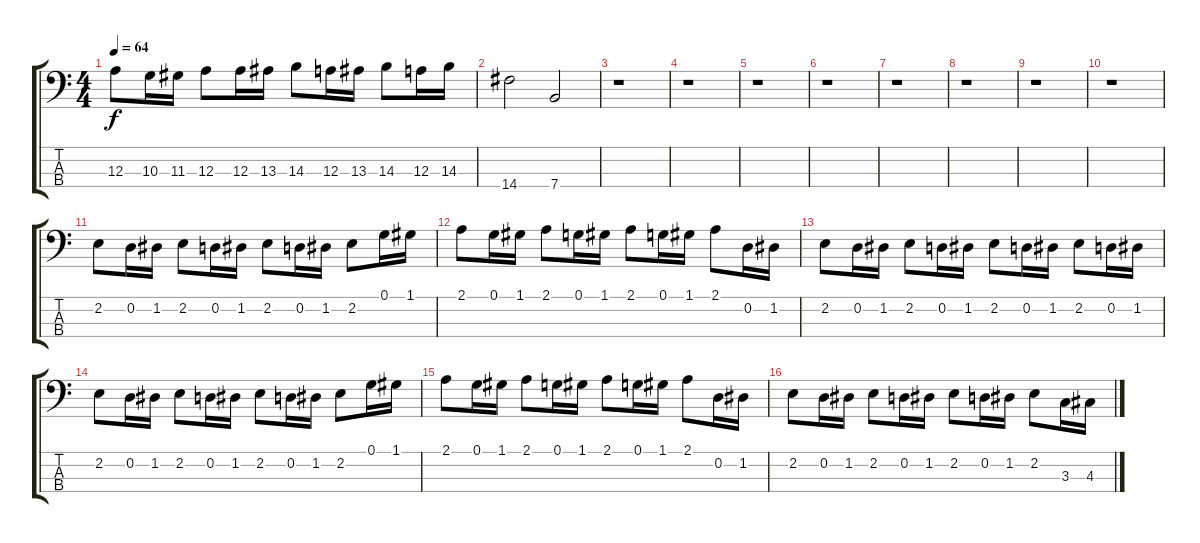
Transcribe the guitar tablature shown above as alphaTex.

\track "" {instrument slapbass2}
\staff {score tabs}
\tuning (G2 D2 A1 E1) {hide}
\ts (4 4)
\tempo 64
\clef f4
\ks c
12.3.8{dy f} 10.3.16 11.3.16 12.3.8 12.3.16 13.3.16 14.3.8 12.3.16 13.3.16 14.3.8 12.3.16 14.3.16 |
14.4.2 7.4.2 |
r.1 |
r.1 |
r.1 |
r.1 |
r.1 |
r.1 |
r.1 |
r.1 |
2.2.8 0.2.16 1.2.16 2.2.8 0.2.16 1.2.16 2.2.8 0.2.16 1.2.16 2.2.8 0.1.16 1.1.16 |
2.1.8 0.1.16 1.1.16 2.1.8 0.1.16 1.1.16 2.1.8 0.1.16 1.1.16 2.1.8 0.2.16 1.2.16 |
2.2.8 0.2.16 1.2.16 2.2.8 0.2.16 1.2.16 2.2.8 0.2.16 1.2.16 2.2.8 0.2.16 1.2.16 |
2.2.8 0.2.16 1.2.16 2.2.8 0.2.16 1.2.16 2.2.8 0.2.16 1.2.16 2.2.8 0.1.16 1.1.16 |
2.1.8 0.1.16 1.1.16 2.1.8 0.1.16 1.1.16 2.1.8 0.1.16 1.1.16 2.1.8 0.2.16 1.2.16 |
2.2.8 0.2.16 1.2.16 2.2.8 0.2.16 1.2.16 2.2.8 0.2.16 1.2.16 2.2.8 3.3.16 4.3.16
